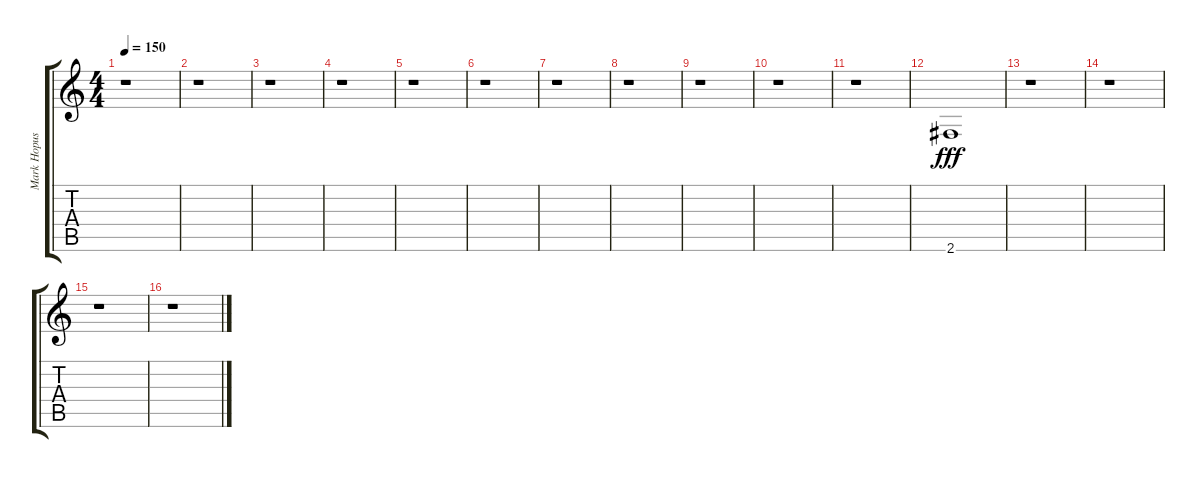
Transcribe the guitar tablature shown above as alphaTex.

\track ("Mark Hopuss" "Mark Hopus") {instrument electricbasspick}
\staff {score tabs}
\tuning (E4 B3 G3 D3 A2 E2) {hide}
\ts (4 4)
\tempo 150
\clef g2
\ks c
r.1{dy fff} |
r.1 |
r.1 |
r.1 |
r.1 |
r.1 |
r.1 |
r.1 |
r.1 |
r.1 |
r.1 |
2.6.1 |
r.1 |
r.1 |
r.1 |
r.1
